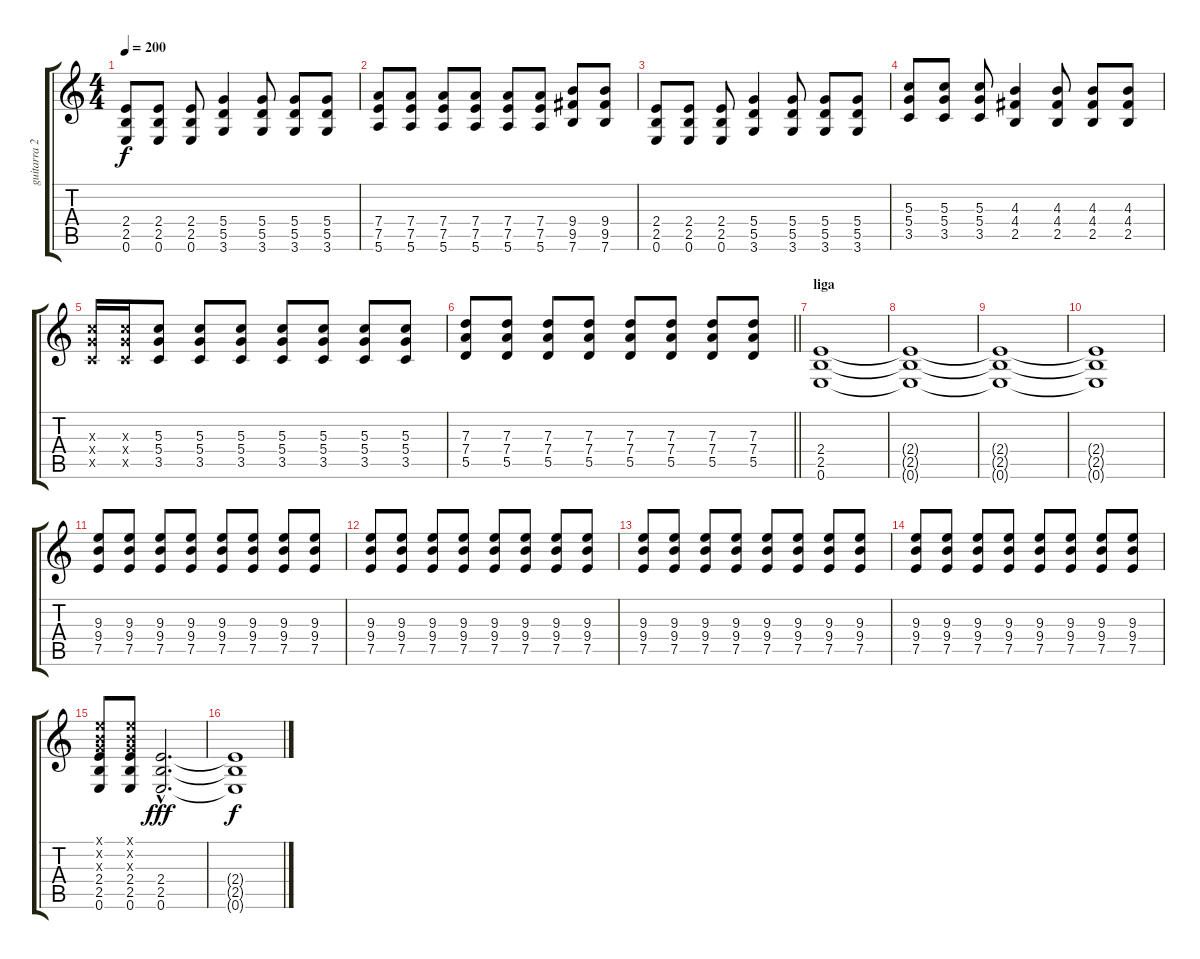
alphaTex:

\track ("guitarra 2" "guitarra 2") {instrument overdrivenguitar}
\staff {score tabs}
\tuning (E4 B3 G3 D3 A2 E2) {hide}
\ts (4 4)
\tempo 200
\clef g2
\ks c
(2.4 2.5 0.6).8{dy f} (2.4 2.5 0.6).8 (2.4 2.5 0.6).8 (5.4 5.5 3.6).4 (5.4 5.5 3.6).8 (5.4 5.5 3.6).8 (5.4 5.5 3.6).8 |
(7.4 7.5 5.6).8 (7.4 7.5 5.6).8 (7.4 7.5 5.6).8 (7.4 7.5 5.6).8 (7.4 7.5 5.6).8 (7.4 7.5 5.6).8 (9.4 9.5 7.6).8 (9.4 9.5 7.6).8 |
(2.4 2.5 0.6).8 (2.4 2.5 0.6).8 (2.4 2.5 0.6).8 (5.4 5.5 3.6).4 (5.4 5.5 3.6).8 (5.4 5.5 3.6).8 (5.4 5.5 3.6).8 |
(5.3 5.4 3.5).8 (5.3 5.4 3.5).8 (5.3 5.4 3.5).8 (4.3 4.4 2.5).4 (4.3 4.4 2.5).8 (4.3 4.4 2.5).8 (4.3 4.4 2.5).8 |
(5.3{x} 5.4{x} 3.5{x}).16 (5.3{x} 5.4{x} 3.5{x}).16 (5.3 5.4 3.5).8 (5.3 5.4 3.5).8 (5.3 5.4 3.5).8 (5.3 5.4 3.5).8 (5.3 5.4 3.5).8 (5.3 5.4 3.5).8 (5.3 5.4 3.5).8 |
\barLineRight lightlight
(7.3 7.4 5.5).8 (7.3 7.4 5.5).8 (7.3 7.4 5.5).8 (7.3 7.4 5.5).8 (7.3 7.4 5.5).8 (7.3 7.4 5.5).8 (7.3 7.4 5.5).8 (7.3 7.4 5.5).8 |
\section ("" "liga")
(2.4 2.5 0.6).1 |
(2.4{t} 2.5{t} 0.6{t}).1 |
(2.4{t} 2.5{t} 0.6{t}).1 |
(2.4{t} 2.5{t} 0.6{t}).1 |
(9.3 9.4 7.5).8 (9.3 9.4 7.5).8 (9.3 9.4 7.5).8 (9.3 9.4 7.5).8 (9.3 9.4 7.5).8 (9.3 9.4 7.5).8 (9.3 9.4 7.5).8 (9.3 9.4 7.5).8 |
(9.3 9.4 7.5).8 (9.3 9.4 7.5).8 (9.3 9.4 7.5).8 (9.3 9.4 7.5).8 (9.3 9.4 7.5).8 (9.3 9.4 7.5).8 (9.3 9.4 7.5).8 (9.3 9.4 7.5).8 |
(9.3 9.4 7.5).8 (9.3 9.4 7.5).8 (9.3 9.4 7.5).8 (9.3 9.4 7.5).8 (9.3 9.4 7.5).8 (9.3 9.4 7.5).8 (9.3 9.4 7.5).8 (9.3 9.4 7.5).8 |
(9.3 9.4 7.5).8 (9.3 9.4 7.5).8 (9.3 9.4 7.5).8 (9.3 9.4 7.5).8 (9.3 9.4 7.5).8 (9.3 9.4 7.5).8 (9.3 9.4 7.5).8 (9.3 9.4 7.5).8 |
(0.1{x} 0.2{x} 0.3{x} 2.4 2.5 0.6).8 (0.1{x} 0.2{x} 0.3{x} 2.4 2.5 0.6).8 (2.4{hac} 2.5{hac} 0.6{hac}).2{d dy fff} |
(2.4{t} 2.5{t} 0.6{t}).1{dy f}
